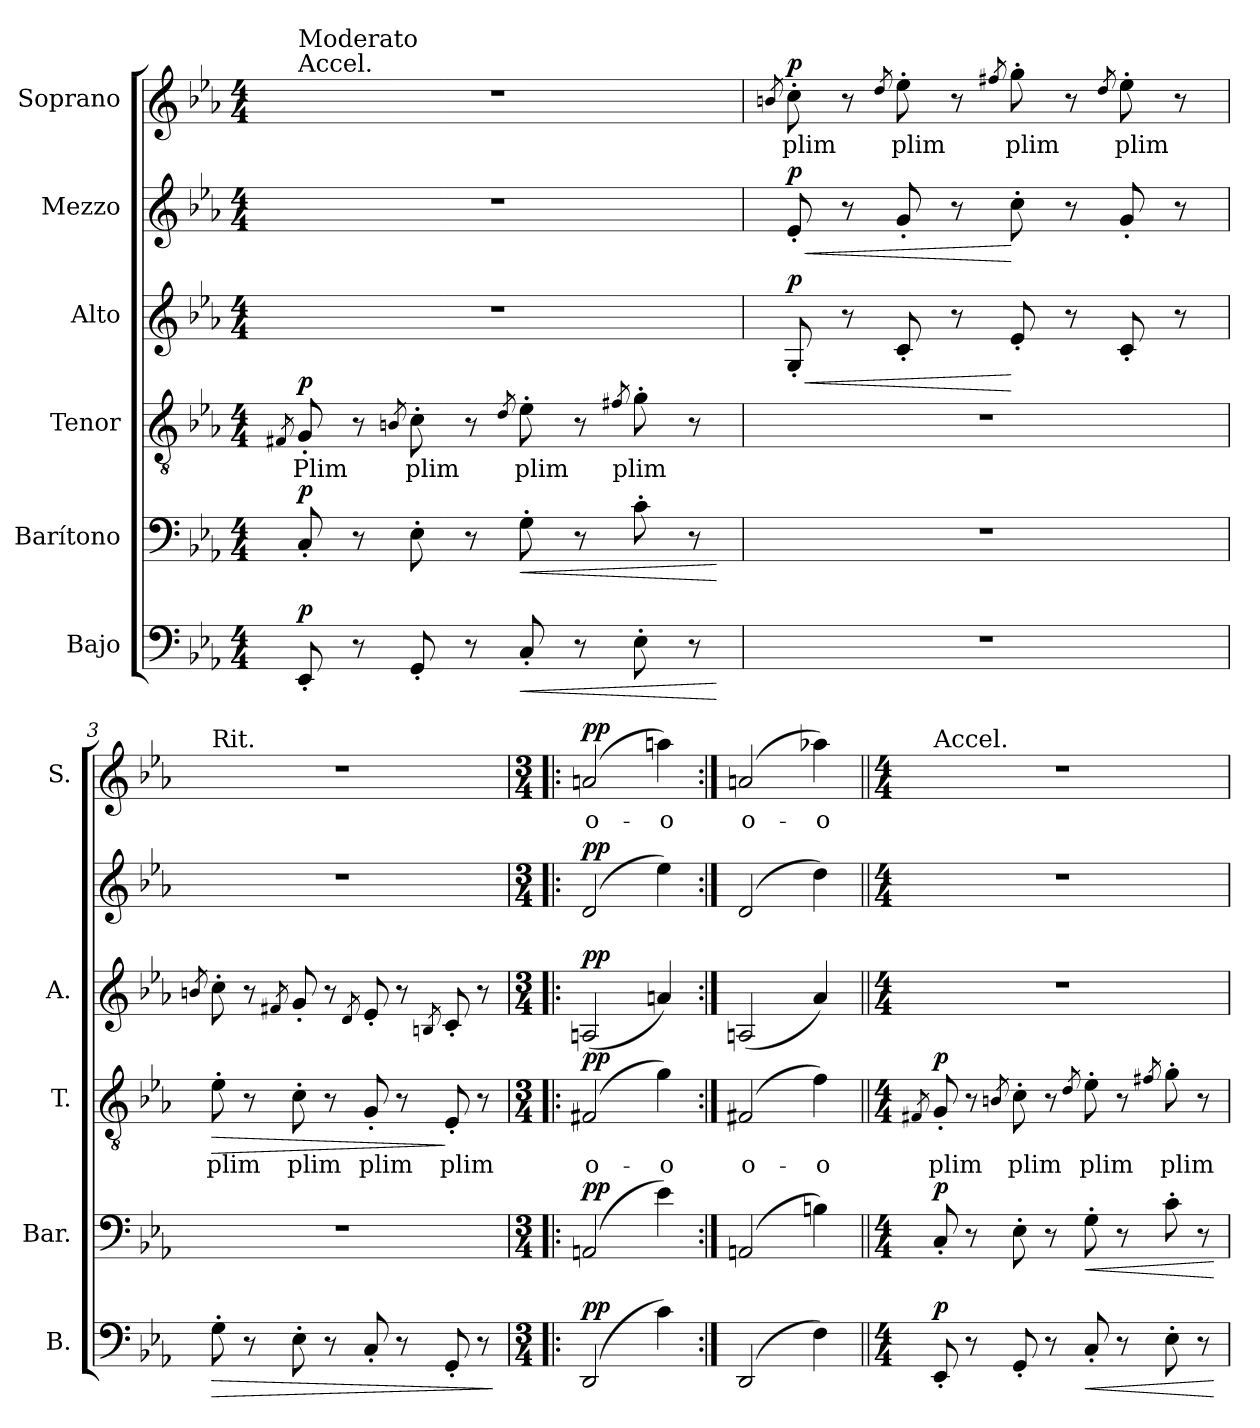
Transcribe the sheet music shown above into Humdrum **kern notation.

**kern	**dynam	**kern	**dynam	**kern	**text	**dynam	**kern	**dynam	**kern	**dynam	**kern	**text	**dynam
*part6	*part6	*part5	*part5	*part4	*part4	*part4	*part3	*part3	*part2	*part2	*part1	*part1	*part1
*staff6	*staff6	*staff5	*staff5	*staff4	*staff4	*staff4	*staff3	*staff3	*staff2	*staff2	*staff1	*staff1	*staff1
*I"Bajo	*	*I"Barítono	*	*I"Tenor	*	*	*I"Alto	*	*I"Mezzo	*	*I"Soprano	*	*
*I'B.	*	*I'Bar.	*	*I'T.	*	*	*I'A.	*	*	*	*I'S.	*	*
*clefF4	*	*clefF4	*	*clefGv2	*	*	*clefG2	*	*clefG2	*	*clefG2	*	*
*k[b-e-a-]	*	*k[b-e-a-]	*	*k[b-e-a-]	*	*	*k[b-e-a-]	*	*k[b-e-a-]	*	*k[b-e-a-]	*	*
*M4/4	*	*M4/4	*	*M4/4	*	*	*M4/4	*	*M4/4	*	*M4/4	*	*
*MM216	*	*MM216	*	*MM216	*	*	*MM216	*	*MM216	*	*MM216	*	*
=1	=1	=1	=1	=1	=1	=1	=1	=1	=1	=1	=1	=1	=1
.	.	.	.	8qF#X/	.	.	.	.	.	.	.	.	.
!	!	!	!	!	!	!	!	!	!	!	!LO:TX:t=Accel.	!	!
!	!	!	!	!	!	!	!	!	!	!	!LO:TX:t=Moderato	!	!
!	!LO:DY:a	!	!LO:DY:a	!	!LO:LY:b	!LO:DY:a	!	!	!	!	!	!	!
8EE-'/	p	8C'/	p	8G'/	Plim	p	1r	.	1r	.	1r	.	.
8r	.	8r	.	8r	.	.	.	.	.	.	.	.	.
.	.	.	.	8qBn/	.	.	.	.	.	.	.	.	.
!	!	!	!	!	!LO:LY:b	!	!	!	!	!	!	!	!
8GG'/	.	8E-'\	.	8c'\	plim	.	.	.	.	.	.	.	.
8r	.	8r	.	8r	.	.	.	.	.	.	.	.	.
.	.	.	.	8qd/	.	.	.	.	.	.	.	.	.
!	!LO:HP:b	!	!LO:HP:b	!	!LO:LY:b	!	!	!	!	!	!	!	!
8C'/	<	8G'\	<	8e-'\	plim	.	.	.	.	.	.	.	.
8r	.	8r	.	8r	.	.	.	.	.	.	.	.	.
.	.	.	.	8qf#X/	.	.	.	.	.	.	.	.	.
!	!	!	!	!	!LO:LY:b	!	!	!	!	!	!	!	!
8E-'\	.	8c'\	.	8g'\	plim	.	.	.	.	.	.	.	.
8r	.	8r	.	8r	.	.	.	.	.	.	.	.	.
.	[	.	[	.	.	.	.	.	.	.	.	.	.
!!LO:LB:g=z
=2	=2	=2	=2	=2	=2	=2	=2	=2	=2	=2	=2	=2	=2
.	.	.	.	.	.	.	.	.	.	.	8qbn/	.	.
!	!	!	!	!	!	!	!	!LO:HP:b	!	!LO:HP:b	!	!LO:LY:b	!
!	!	!	!	!	!	!	!	!LO:DY:n=1:a	!	!LO:DY:n=1:a	!	!	!LO:DY:a
1r	.	1r	.	1r	.	.	8G'/	< p	8e-'/	< p	8cc'\	plim	p
.	.	.	.	.	.	.	8r	.	8r	.	8r	.	.
.	.	.	.	.	.	.	.	.	.	.	8qdd/	.	.
!	!	!	!	!	!	!	!	!	!	!	!	!LO:LY:b	!
.	.	.	.	.	.	.	8c'/	.	8g'/	.	8ee-'\	plim	.
.	.	.	.	.	.	.	8r	.	8r	.	8r	.	.
.	.	.	.	.	.	.	.	.	.	.	8qff#X/	.	.
!	!	!	!	!	!	!	!	!	!	!	!	!LO:LY:b	!
.	.	.	.	.	.	.	8e-'/	[	8cc'\	[	8gg'\	plim	.
.	.	.	.	.	.	.	8r	.	8r	.	8r	.	.
.	.	.	.	.	.	.	.	.	.	.	8qdd/	.	.
!	!	!	!	!	!	!	!	!	!	!	!	!LO:LY:b	!
.	.	.	.	.	.	.	8c'/	.	8g'/	.	8ee-'\	plim	.
.	.	.	.	.	.	.	8r	.	8r	.	8r	.	.
=3	=3	=3	=3	=3	=3	=3	=3	=3	=3	=3	=3	=3	=3
.	.	.	.	.	.	.	8qbn/	.	.	.	.	.	.
!	!	!	!	!	!	!	!	!	!	!	!LO:TX:t=Rit.	!	!
!	!LO:HP:b	!	!	!	!LO:LY:b	!LO:HP:b	!	!	!	!	!	!	!
8G'\	>	1r	.	8e-'\	plim	>	8cc'\	.	1r	.	1r	.	.
8r	.	.	.	8r	.	.	8r	.	.	.	.	.	.
.	.	.	.	.	.	.	8qf#X/	.	.	.	.	.	.
!	!	!	!	!	!LO:LY:b	!	!	!	!	!	!	!	!
8E-'\	.	.	.	8c'\	plim	.	8g'/	.	.	.	.	.	.
8r	.	.	.	8r	.	.	8r	.	.	.	.	.	.
.	.	.	.	.	.	.	8qd/	.	.	.	.	.	.
!	!	!	!	!	!LO:LY:b	!	!	!	!	!	!	!	!
8C'/	.	.	.	8G'/	plim	.	8e-'/	.	.	.	.	.	.
8r	.	.	.	8r	.	.	8r	.	.	.	.	.	.
.	.	.	.	.	.	.	8qBn/	.	.	.	.	.	.
!	!	!	!	!	!LO:LY:b	!	!	!	!	!	!	!	!
8GG'/	.	.	.	8E-'/	plim	]	8c'/	.	.	.	.	.	.
8r	.	.	.	8r	.	.	8r	.	.	.	.	.	.
.	]	.	.	.	.	.	.	.	.	.	.	.	.
=4!|:	=4!|:	=4!|:	=4!|:	=4!|:	=4!|:	=4!|:	=4!|:	=4!|:	=4!|:	=4!|:	=4!|:	=4!|:	=4!|:
*M3/4	*	*M3/4	*	*M3/4	*	*	*M3/4	*	*M3/4	*	*M3/4	*	*
*	*	*	*	*	*	*	*	*	*	*	*MM67	*	*
!	!LO:DY:a	!	!LO:DY:a	!	!LO:LY:b	!LO:DY:a	!	!LO:DY:a	!	!LO:DY:a	!	!LO:LY:b	!LO:DY:a
(>2DD/	pp	(<2AAn/	pp	(>2F#X/	o-	pp	(<2An/	pp	(>2d/	pp	(>2an/	o-	pp
!	!	!	!	!	!LO:LY:b	!	!	!	!	!	!	!LO:LY:b	!
4c\)	.	4e-\)	.	4g\)	-o	.	4an/)	.	4ee-\)	.	4aan\)	-o	.
=5:|!	=5:|!	=5:|!	=5:|!	=5:|!	=5:|!	=5:|!	=5:|!	=5:|!	=5:|!	=5:|!	=5:|!	=5:|!	=5:|!
!	!	!	!	!	!LO:LY:b	!	!	!	!	!	!	!LO:LY:b	!
(>2DD/	.	(<2AAn/	.	(<2F#X/	o-	.	(<2An/	.	(>2d/	.	(>2an/	o-	.
!	!	!	!	!	!LO:LY:b	!	!	!	!	!	!	!LO:LY:b	!
4F\)	.	4Bn\)	.	4f\)	-o	.	4a-/)	.	4dd\)	.	4aa-X\)	-o	.
!!LO:LB:g=z
=6||	=6||	=6||	=6||	=6||	=6||	=6||	=6||	=6||	=6||	=6||	=6||	=6||	=6||
*M4/4	*	*M4/4	*	*M4/4	*	*	*M4/4	*	*M4/4	*	*M4/4	*	*
*	*	*	*	*	*	*	*	*	*	*	*MM216	*	*
.	.	.	.	8qF#X/	.	.	.	.	.	.	.	.	.
!	!	!	!	!	!	!	!	!	!	!	!LO:TX:t=Accel.	!	!
!	!LO:DY:a	!	!LO:DY:a	!	!LO:LY:b	!LO:DY:a	!	!	!	!	!	!	!
8EE-'/	p	8C'/	p	8G'/	plim	p	1r	.	1r	.	1r	.	.
8r	.	8r	.	8r	.	.	.	.	.	.	.	.	.
.	.	.	.	8qBn/	.	.	.	.	.	.	.	.	.
!	!	!	!	!	!LO:LY:b	!	!	!	!	!	!	!	!
8GG'/	.	8E-'\	.	8c'\	plim	.	.	.	.	.	.	.	.
8r	.	8r	.	8r	.	.	.	.	.	.	.	.	.
.	.	.	.	8qd/	.	.	.	.	.	.	.	.	.
!	!LO:HP:b	!	!LO:HP:b	!	!LO:LY:b	!	!	!	!	!	!	!	!
8C'/	<	8G'\	<	8e-'\	plim	.	.	.	.	.	.	.	.
8r	.	8r	.	8r	.	.	.	.	.	.	.	.	.
.	.	.	.	8qf#X/	.	.	.	.	.	.	.	.	.
!	!	!	!	!	!LO:LY:b	!	!	!	!	!	!	!	!
8E-'\	.	8c'\	.	8g'\	plim	.	.	.	.	.	.	.	.
8r	.	8r	.	8r	.	.	.	.	.	.	.	.	.
.	[	.	[	.	.	.	.	.	.	.	.	.	.
=	=	=	=	=	=	=	=	=	=	=	=	=	=
*-	*-	*-	*-	*-	*-	*-	*-	*-	*-	*-	*-	*-	*-
